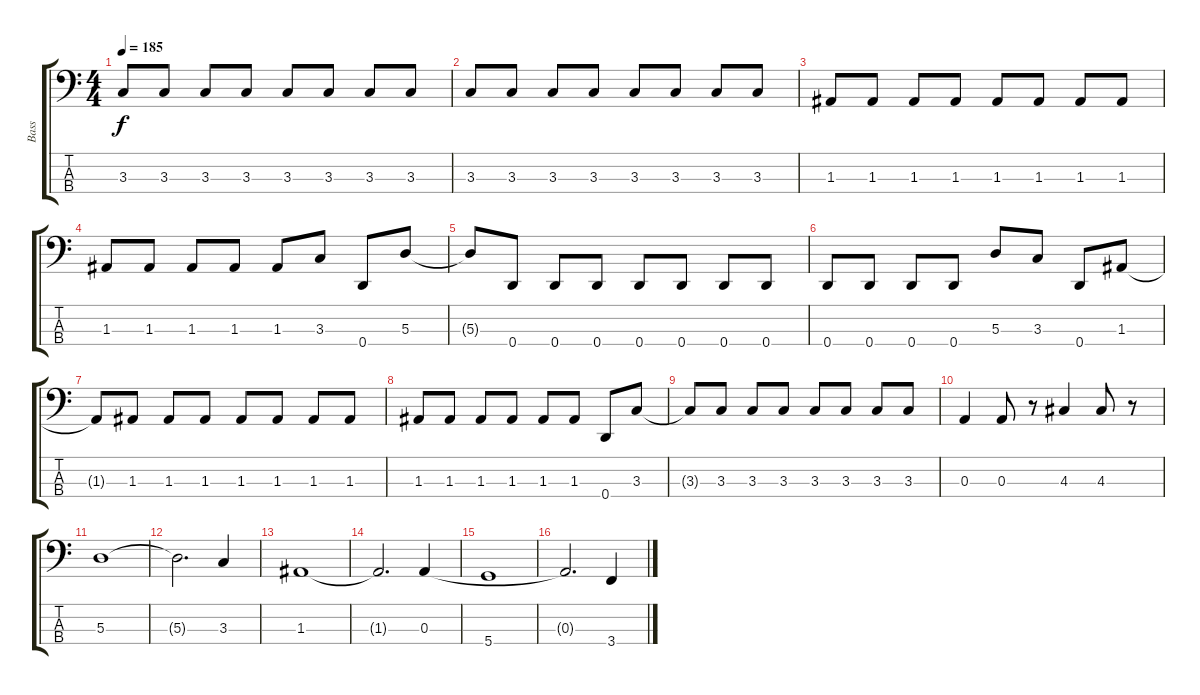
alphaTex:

\track ("Bass" "Bass") {instrument electricbassfinger}
\staff {score tabs}
\tuning (G2 D2 A1 D1) {hide}
\ts (4 4)
\tempo 185
\clef f4
\ks c
3.3.8{dy f} 3.3.8 3.3.8 3.3.8 3.3.8 3.3.8 3.3.8 3.3.8 |
3.3.8 3.3.8 3.3.8 3.3.8 3.3.8 3.3.8 3.3.8 3.3.8 |
1.3.8 1.3.8 1.3.8 1.3.8 1.3.8 1.3.8 1.3.8 1.3.8 |
1.3.8 1.3.8 1.3.8 1.3.8 1.3.8 3.3.8 0.4.8 5.3.8 |
5.3{t}.8 0.4.8 0.4.8 0.4.8 0.4.8 0.4.8 0.4.8 0.4.8 |
0.4.8 0.4.8 0.4.8 0.4.8 5.3.8 3.3.8 0.4.8 1.3.8 |
1.3{t}.8 1.3.8 1.3.8 1.3.8 1.3.8 1.3.8 1.3.8 1.3.8 |
1.3.8 1.3.8 1.3.8 1.3.8 1.3.8 1.3.8 0.4.8 3.3.8 |
3.3{t}.8 3.3.8 3.3.8 3.3.8 3.3.8 3.3.8 3.3.8 3.3.8 |
0.3.4 0.3.8 r.8 4.3.4 4.3.8 r.8 |
5.3.1 |
5.3{t}.2{d} 3.3.4 |
1.3.1 |
1.3{t}.2{d} 0.3.4 |
5.4.1 |
0.3{t}.2{d} 3.4.4
